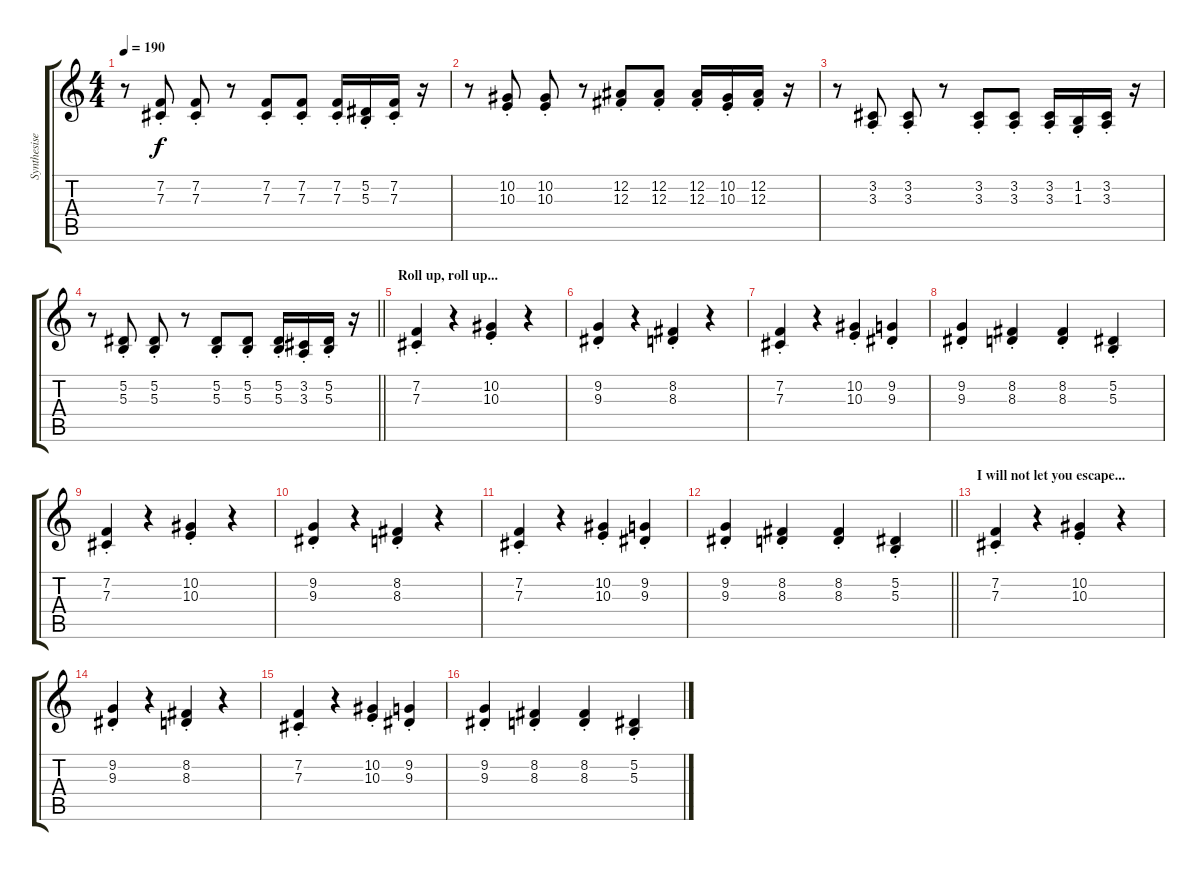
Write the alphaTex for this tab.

\track ("Synthesiser One" "Synthesise") {instrument lead1square}
\staff {score tabs}
\tuning (Eb4 Bb3 Gb3 Db3 Ab2 Db2) {hide}
\ts (4 4)
\tempo 190
\clef g2
\ks c
r.8{dy f} (7.2{st} 7.3{st}).8 (7.2{st} 7.3{st}).8 r.8 (7.2{st} 7.3{st}).8 (7.2{st} 7.3{st}).8 (7.2{st} 7.3{st}).16 (5.2{st} 5.3{st}).16 (7.2{st} 7.3{st}).16 r.16 |
r.8 (10.2{st} 10.3{st}).8 (10.2{st} 10.3{st}).8 r.8 (12.2{st} 12.3{st}).8 (12.2{st} 12.3{st}).8 (12.2{st} 12.3{st}).16 (10.2{st} 10.3{st}).16 (12.2{st} 12.3{st}).16 r.16 |
r.8 (3.2{st} 3.3{st}).8 (3.2{st} 3.3{st}).8 r.8 (3.2{st} 3.3{st}).8 (3.2{st} 3.3{st}).8 (3.2{st} 3.3{st}).16 (1.2{st} 1.3{st}).16 (3.2{st} 3.3{st}).16 r.16 |
\barLineRight lightlight
r.8 (5.2{st} 5.3{st}).8 (5.2{st} 5.3{st}).8 r.8 (5.2{st} 5.3{st}).8 (5.2{st} 5.3{st}).8 (5.2{st} 5.3{st}).16 (3.2{st} 3.3{st}).16 (5.2{st} 5.3{st}).16 r.16 |
\section ("" "Roll up, roll up...")
(7.2{st} 7.3{st}).4 r.4 (10.2{st} 10.3{st}).4 r.4 |
(9.2{st} 9.3{st}).4 r.4 (8.2{st} 8.3{st}).4 r.4 |
(7.2{st} 7.3{st}).4 r.4 (10.2{st} 10.3{st}).4 (9.2{st} 9.3{st}).4 |
(9.2{st} 9.3{st}).4 (8.2{st} 8.3{st}).4 (8.2{st} 8.3{st}).4 (5.2{st} 5.3{st}).4 |
(7.2{st} 7.3{st}).4 r.4 (10.2{st} 10.3{st}).4 r.4 |
(9.2{st} 9.3{st}).4 r.4 (8.2{st} 8.3{st}).4 r.4 |
(7.2{st} 7.3{st}).4 r.4 (10.2{st} 10.3{st}).4 (9.2{st} 9.3{st}).4 |
\barLineRight lightlight
(9.2{st} 9.3{st}).4 (8.2{st} 8.3{st}).4 (8.2{st} 8.3{st}).4 (5.2{st} 5.3{st}).4 |
\section ("" "I will not let you escape...")
(7.2{st} 7.3{st}).4 r.4 (10.2{st} 10.3{st}).4 r.4 |
(9.2{st} 9.3{st}).4 r.4 (8.2{st} 8.3{st}).4 r.4 |
(7.2{st} 7.3{st}).4 r.4 (10.2{st} 10.3{st}).4 (9.2{st} 9.3{st}).4 |
(9.2{st} 9.3{st}).4 (8.2{st} 8.3{st}).4 (8.2{st} 8.3{st}).4 (5.2{st} 5.3{st}).4
